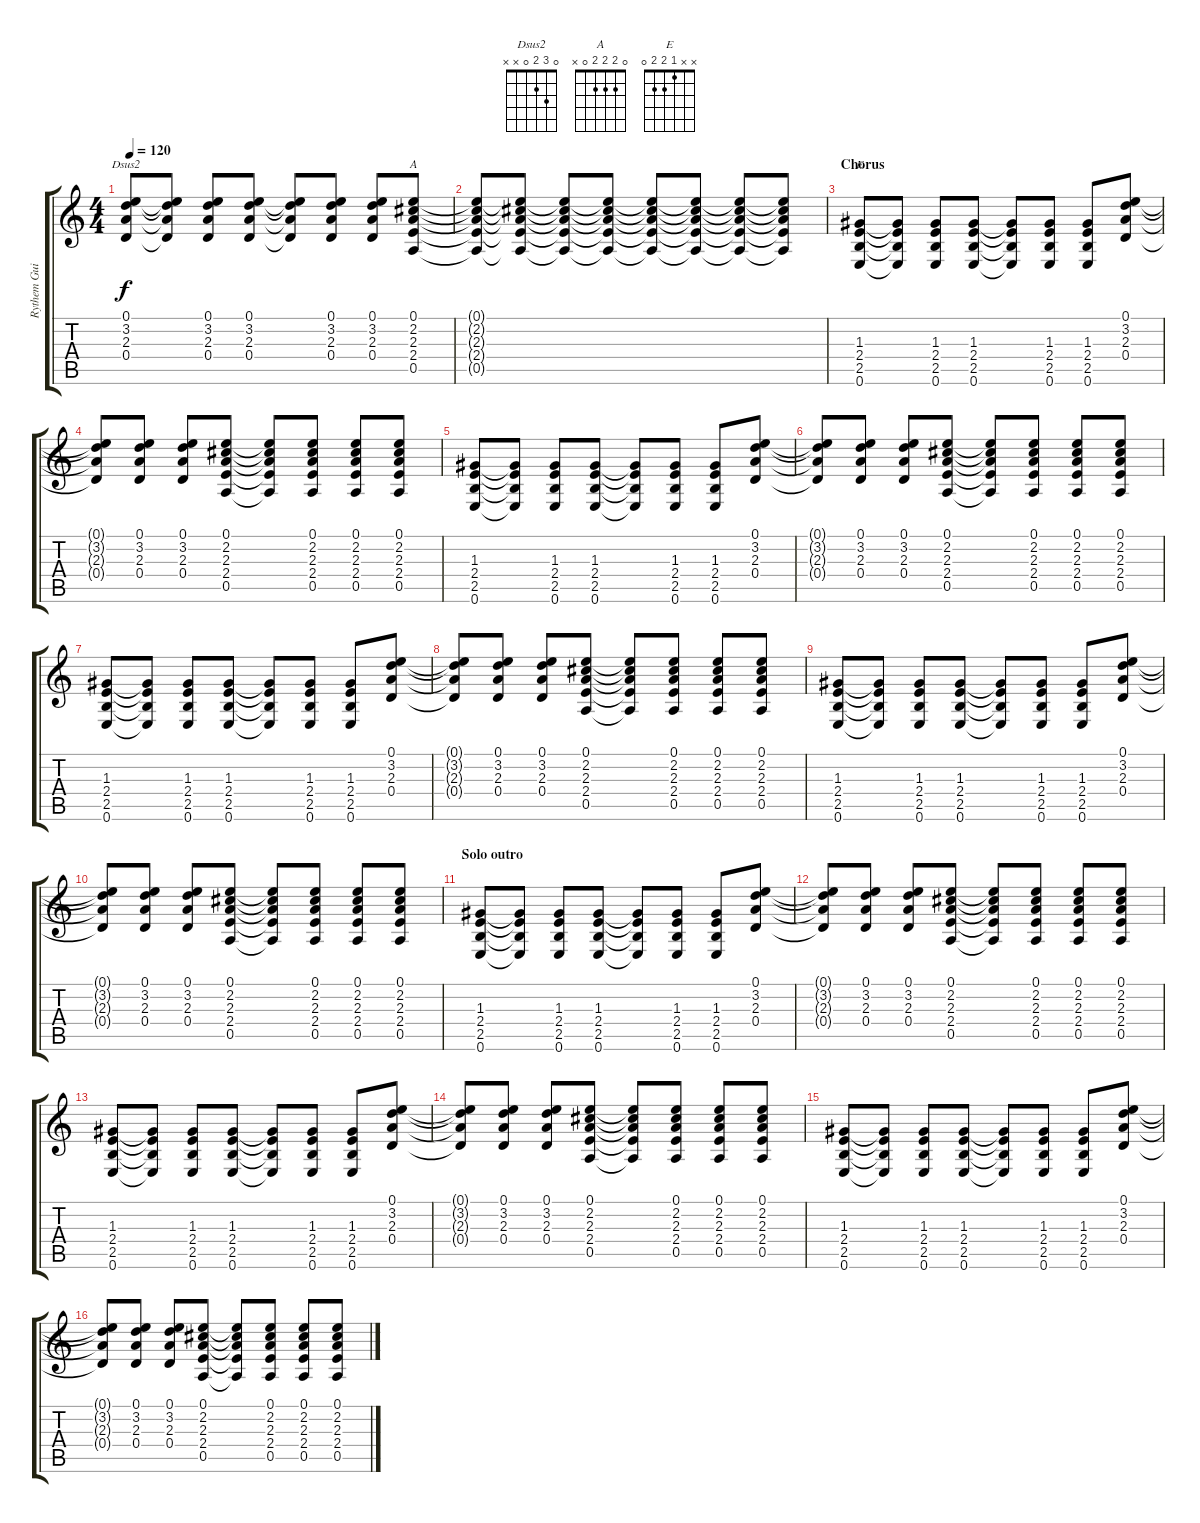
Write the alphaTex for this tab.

\track ("Rythem Guitar" "Rythem Gui") {instrument distortionguitar}
\staff {score tabs}
\tuning (E4 B3 G3 D3 A2 E2) {hide}
\chord ("Dsus2" 0 3 2 0 x x)
\chord ("A" 0 2 2 2 0 x)
\chord ("E" x x 1 2 2 0)
\ts (4 4)
\tempo 120
\clef g2
\ks c
(0.1 3.2 2.3 0.4).8{ch "Dsus2" dy f} (0.1{t} 3.2{t} 2.3{t} 0.4{t}).8 (0.1 3.2 2.3 0.4).8 (0.1 3.2 2.3 0.4).8 (0.1{t} 3.2{t} 2.3{t} 0.4{t}).8 (0.1 3.2 2.3 0.4).8 (0.1 3.2 2.3 0.4).8 (0.1 2.2 2.3 2.4 0.5).8{ch "A"} |
(0.1{t} 2.2{t} 2.3{t} 2.4{t} 0.5{t}).8 (0.1{t} 2.2{t} 2.3{t} 2.4{t} 0.5{t}).8 (0.1{t} 2.2{t} 2.3{t} 2.4{t} 0.5{t}).8 (0.1{t} 2.2{t} 2.3{t} 2.4{t} 0.5{t}).8 (0.1{t} 2.2{t} 2.3{t} 2.4{t} 0.5{t}).8 (0.1{t} 2.2{t} 2.3{t} 2.4{t} 0.5{t}).8 (0.1{t} 2.2{t} 2.3{t} 2.4{t} 0.5{t}).8 (0.1{t} 2.2{t} 2.3{t} 2.4{t} 0.5{t}).8 |
\section ("" "Chorus")
(1.3 2.4 2.5 0.6).8{ch "E"} (1.3{t} 2.4{t} 2.5{t} 0.6{t}).8 (1.3 2.4 2.5 0.6).8 (1.3 2.4 2.5 0.6).8 (1.3{t} 2.4{t} 2.5{t} 0.6{t}).8 (1.3 2.4 2.5 0.6).8 (1.3 2.4 2.5 0.6).8 (0.1 3.2 2.3 0.4).8 |
(0.1{t} 3.2{t} 2.3{t} 0.4{t}).8 (0.1 3.2 2.3 0.4).8 (0.1 3.2 2.3 0.4).8 (0.1 2.2 2.3 2.4 0.5).8 (0.1{t} 2.2{t} 2.3{t} 2.4{t} 0.5{t}).8 (0.1 2.2 2.3 2.4 0.5).8 (0.1 2.2 2.3 2.4 0.5).8 (0.1 2.2 2.3 2.4 0.5).8 |
(1.3 2.4 2.5 0.6).8 (1.3{t} 2.4{t} 2.5{t} 0.6{t}).8 (1.3 2.4 2.5 0.6).8 (1.3 2.4 2.5 0.6).8 (1.3{t} 2.4{t} 2.5{t} 0.6{t}).8 (1.3 2.4 2.5 0.6).8 (1.3 2.4 2.5 0.6).8 (0.1 3.2 2.3 0.4).8 |
(0.1{t} 3.2{t} 2.3{t} 0.4{t}).8 (0.1 3.2 2.3 0.4).8 (0.1 3.2 2.3 0.4).8 (0.1 2.2 2.3 2.4 0.5).8 (0.1{t} 2.2{t} 2.3{t} 2.4{t} 0.5{t}).8 (0.1 2.2 2.3 2.4 0.5).8 (0.1 2.2 2.3 2.4 0.5).8 (0.1 2.2 2.3 2.4 0.5).8 |
(1.3 2.4 2.5 0.6).8 (1.3{t} 2.4{t} 2.5{t} 0.6{t}).8 (1.3 2.4 2.5 0.6).8 (1.3 2.4 2.5 0.6).8 (1.3{t} 2.4{t} 2.5{t} 0.6{t}).8 (1.3 2.4 2.5 0.6).8 (1.3 2.4 2.5 0.6).8 (0.1 3.2 2.3 0.4).8 |
(0.1{t} 3.2{t} 2.3{t} 0.4{t}).8 (0.1 3.2 2.3 0.4).8 (0.1 3.2 2.3 0.4).8 (0.1 2.2 2.3 2.4 0.5).8 (0.1{t} 2.2{t} 2.3{t} 2.4{t} 0.5{t}).8 (0.1 2.2 2.3 2.4 0.5).8 (0.1 2.2 2.3 2.4 0.5).8 (0.1 2.2 2.3 2.4 0.5).8 |
(1.3 2.4 2.5 0.6).8 (1.3{t} 2.4{t} 2.5{t} 0.6{t}).8 (1.3 2.4 2.5 0.6).8 (1.3 2.4 2.5 0.6).8 (1.3{t} 2.4{t} 2.5{t} 0.6{t}).8 (1.3 2.4 2.5 0.6).8 (1.3 2.4 2.5 0.6).8 (0.1 3.2 2.3 0.4).8 |
(0.1{t} 3.2{t} 2.3{t} 0.4{t}).8 (0.1 3.2 2.3 0.4).8 (0.1 3.2 2.3 0.4).8 (0.1 2.2 2.3 2.4 0.5).8 (0.1{t} 2.2{t} 2.3{t} 2.4{t} 0.5{t}).8 (0.1 2.2 2.3 2.4 0.5).8 (0.1 2.2 2.3 2.4 0.5).8 (0.1 2.2 2.3 2.4 0.5).8 |
\section ("" "Solo outro")
(1.3 2.4 2.5 0.6).8 (1.3{t} 2.4{t} 2.5{t} 0.6{t}).8 (1.3 2.4 2.5 0.6).8 (1.3 2.4 2.5 0.6).8 (1.3{t} 2.4{t} 2.5{t} 0.6{t}).8 (1.3 2.4 2.5 0.6).8 (1.3 2.4 2.5 0.6).8 (0.1 3.2 2.3 0.4).8 |
(0.1{t} 3.2{t} 2.3{t} 0.4{t}).8 (0.1 3.2 2.3 0.4).8 (0.1 3.2 2.3 0.4).8 (0.1 2.2 2.3 2.4 0.5).8 (0.1{t} 2.2{t} 2.3{t} 2.4{t} 0.5{t}).8 (0.1 2.2 2.3 2.4 0.5).8 (0.1 2.2 2.3 2.4 0.5).8 (0.1 2.2 2.3 2.4 0.5).8 |
(1.3 2.4 2.5 0.6).8 (1.3{t} 2.4{t} 2.5{t} 0.6{t}).8 (1.3 2.4 2.5 0.6).8 (1.3 2.4 2.5 0.6).8 (1.3{t} 2.4{t} 2.5{t} 0.6{t}).8 (1.3 2.4 2.5 0.6).8 (1.3 2.4 2.5 0.6).8 (0.1 3.2 2.3 0.4).8 |
(0.1{t} 3.2{t} 2.3{t} 0.4{t}).8 (0.1 3.2 2.3 0.4).8 (0.1 3.2 2.3 0.4).8 (0.1 2.2 2.3 2.4 0.5).8 (0.1{t} 2.2{t} 2.3{t} 2.4{t} 0.5{t}).8 (0.1 2.2 2.3 2.4 0.5).8 (0.1 2.2 2.3 2.4 0.5).8 (0.1 2.2 2.3 2.4 0.5).8 |
(1.3 2.4 2.5 0.6).8 (1.3{t} 2.4{t} 2.5{t} 0.6{t}).8 (1.3 2.4 2.5 0.6).8 (1.3 2.4 2.5 0.6).8 (1.3{t} 2.4{t} 2.5{t} 0.6{t}).8 (1.3 2.4 2.5 0.6).8 (1.3 2.4 2.5 0.6).8 (0.1 3.2 2.3 0.4).8 |
(0.1{t} 3.2{t} 2.3{t} 0.4{t}).8 (0.1 3.2 2.3 0.4).8 (0.1 3.2 2.3 0.4).8 (0.1 2.2 2.3 2.4 0.5).8 (0.1{t} 2.2{t} 2.3{t} 2.4{t} 0.5{t}).8 (0.1 2.2 2.3 2.4 0.5).8 (0.1 2.2 2.3 2.4 0.5).8 (0.1 2.2 2.3 2.4 0.5).8
